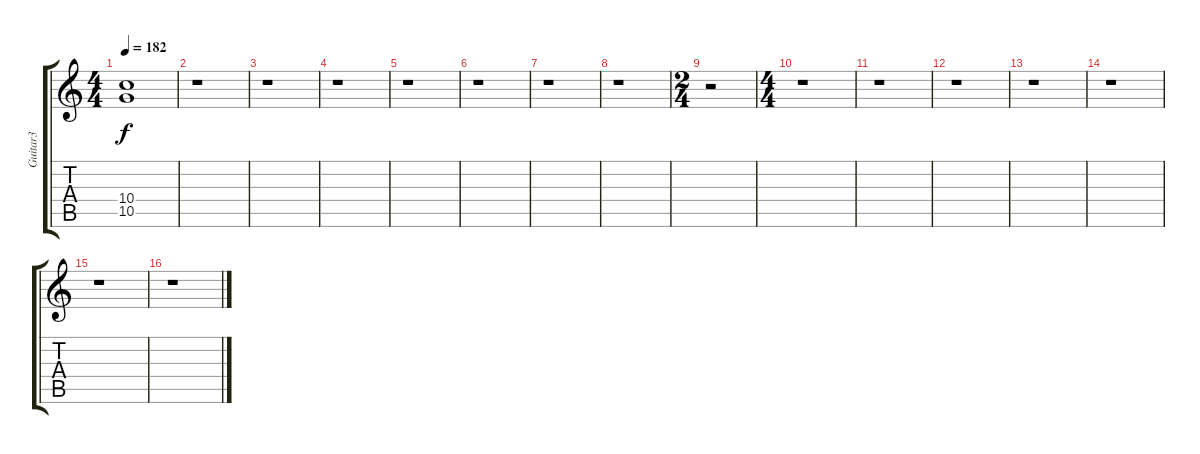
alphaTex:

\track ("Guitar3" "Guitar3") {instrument overdrivenguitar}
\staff {score tabs}
\tuning (E4 B3 G3 D3 A2 E2) {hide}
\ts (4 4)
\tempo 182
\clef g2
\ks c
(10.4 10.5).1{dy f} |
r.1 |
r.1 |
r.1 |
r.1 |
r.1 |
r.1 |
r.1 |
\ts (2 4)
r.2 |
\ts (4 4)
r.1 |
r.1 |
r.1 |
r.1 |
r.1 |
r.1 |
r.1
